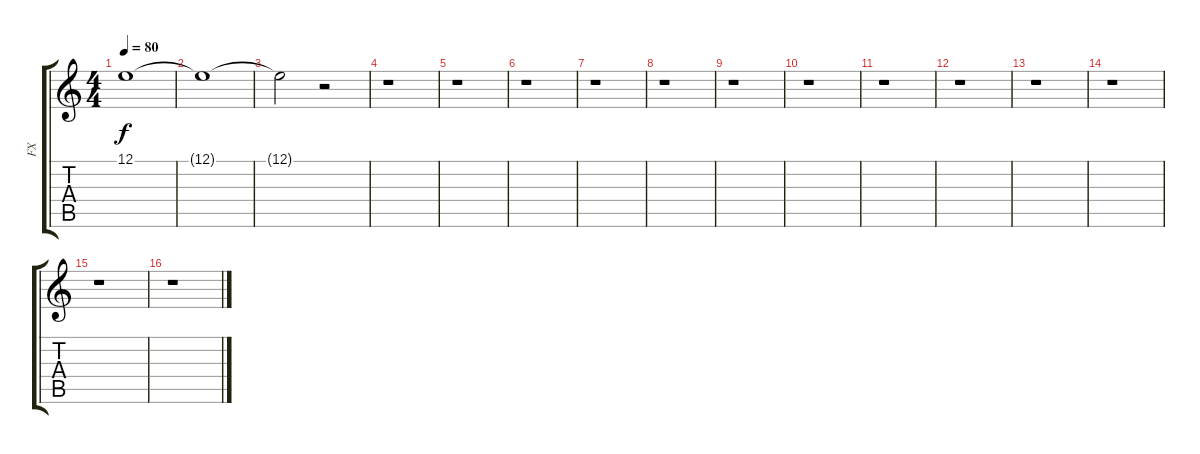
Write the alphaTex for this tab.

\track ("FX" "FX") {instrument whistle}
\staff {score tabs}
\tuning (E4 B3 G3 D3 A2 E2) {hide}
\ts (4 4)
\tempo 80
\clef g2
\ks c
12.1{t}.1{dy f} |
12.1{t}.1 |
12.1{t}.2 r.2 |
r.1 |
r.1 |
r.1 |
r.1 |
r.1 |
r.1 |
r.1 |
r.1 |
r.1 |
r.1 |
r.1 |
r.1 |
r.1
